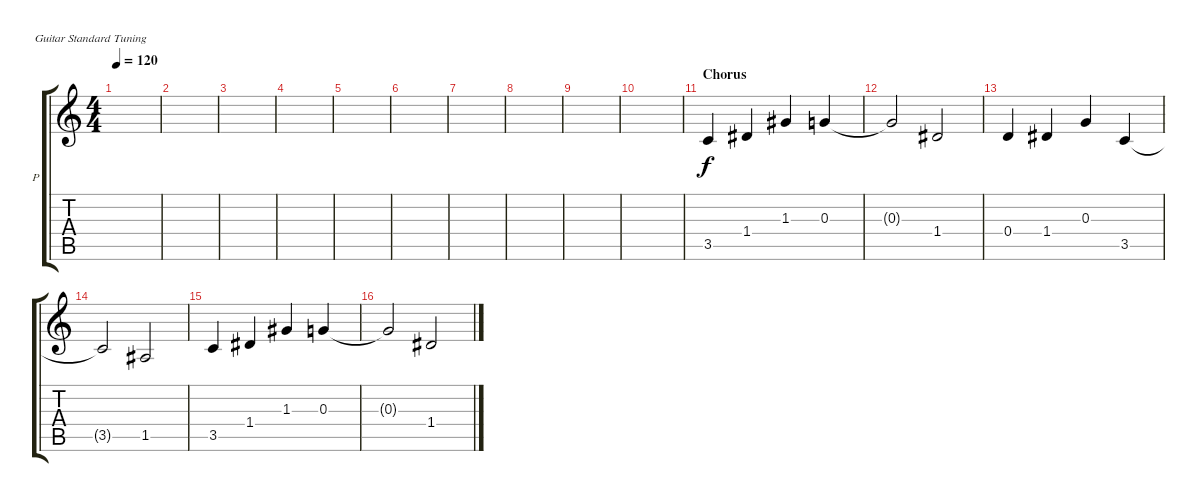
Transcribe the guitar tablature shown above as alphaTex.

\bracketExtendMode groupsimilarinstruments
\firstSystemTrackNameOrientation horizontal
\otherSystemsTrackNameOrientation horizontal
\track ("Piano" "P") {instrument acousticguitarnylon}
\staff {score tabs}
\tuning (E4 B3 G3 D3 A2 E2)
\ts (4 4)
\tempo 120
\clef g2
\ks c
|
|
|
|
|
|
|
|
|
|
\section ("" "Chorus")
3.5.4 1.4.4 1.3.4 0.3.4 |
0.3{t}.2 1.4.2 |
0.4.4 1.4.4 0.3.4 3.5.4 |
3.5{t}.2 1.5.2 |
3.5.4 1.4.4 1.3.4 0.3.4 |
0.3{t}.2 1.4.2
